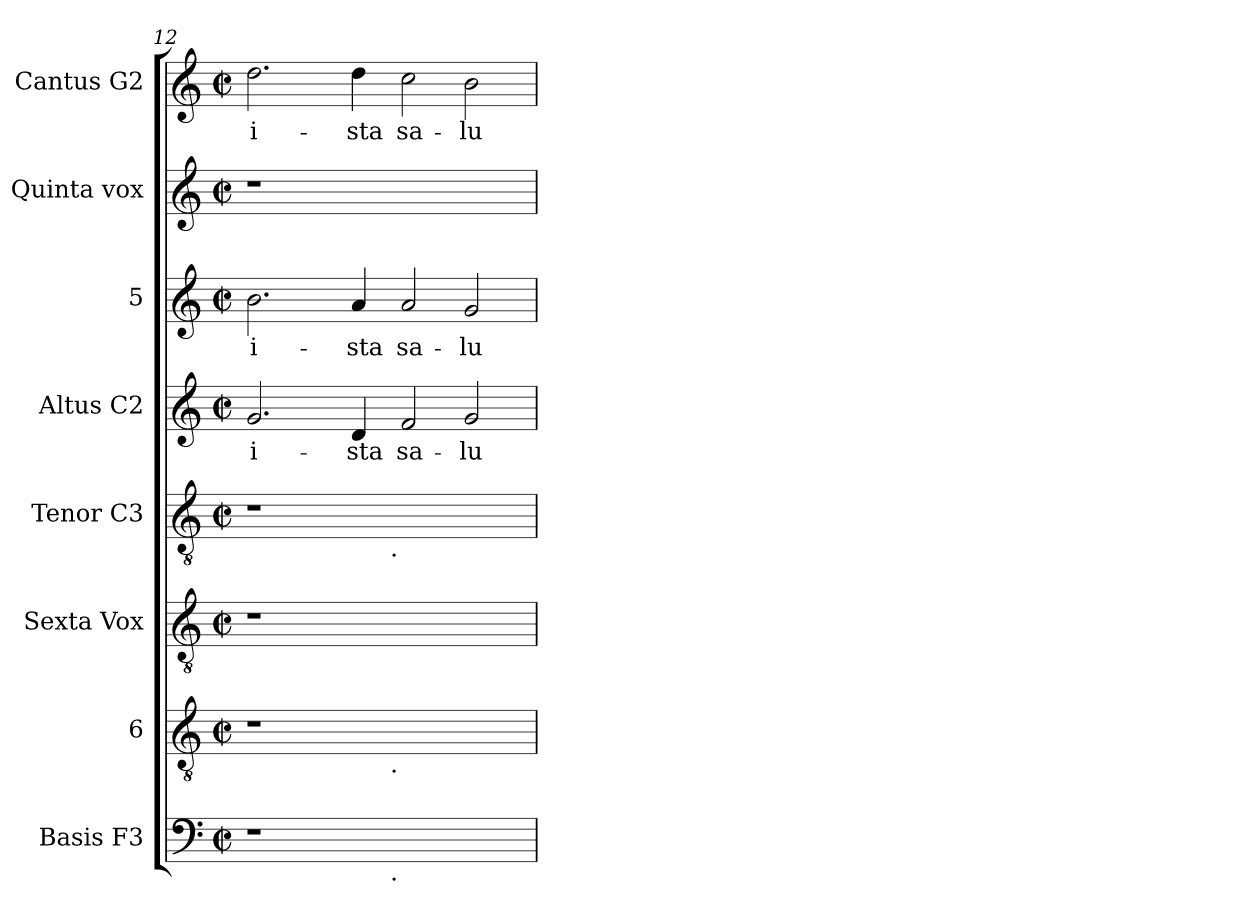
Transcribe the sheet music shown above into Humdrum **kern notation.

**kern	**kern	**kern	**kern	**kern	**text	**kern	**text	**kern	**kern	**text
*part8	*part7	*part6	*part5	*part4	*part4	*part3	*part3	*part2	*part1	*part1
*staff8	*staff7	*staff6	*staff5	*staff4	*staff4	*staff3	*staff3	*staff2	*staff1	*staff1
*I"Basis  F3	*I"6	*I"Sexta  Vox	*I"Tenor  C3	*I"Altus  C2	*	*I"5	*	*I"Quinta  vox	*I"Cantus  G2	*
*I'B	*	*	*I'T	*I'A	*	*	*	*	*I'C	*
*clefF4	*clefGv2	*clefGv2	*clefGv2	*clefG2	*	*clefG2	*	*clefG2	*clefG2	*
*k[]	*k[]	*k[]	*k[]	*k[]	*	*k[]	*	*k[]	*k[]	*
*C:	*C:	*C:	*C:	*C:	*	*C:	*	*C:	*C:	*
*M2/2	*M2/2	*M2/2	*M2/2	*M2/2	*	*M2/2	*	*M2/2	*M2/2	*
*met(c|)	*met(c|)	*met(c|)	*met(c|)	*met(c|)	*	*met(c|)	*	*met(c|)	*met(c|)	*
=12	=12	=12	=12	=12	=12	=12	=12	=12	=12	=12
!	!	!	!	!	!LO:LY:b:cj	!	!LO:LY:b:cj	!	!	!LO:LY:b:cj
*^	*^	*	*^	*	*	*	*	*	*	*
1r	2ryy	1r	2ryy	1r	1r	2ryy	2.g/	i-	2.b\	i-	1r	2.dd\	i-
.	4...ryy	.	4...ryy	.	.	4...ryy	.	.	.	.	.	.	.
!	!	!	!	!	!	!	!	!LO:LY:b:cj	!	!LO:LY:b:cj	!	!	!LO:LY:b:cj
.	.	.	.	.	.	.	4d/	-sta	4a/	-sta	.	4dd\	-sta
!	!	!	!	!	!	!LO:TX:b:t=.	!	!	!	!	!	!	!
!	!	!	!LO:TX:b:t=.	!	!	!	!	!	!	!	!	!	!
!	!LO:TX:b:t=.	!	!	!	!	!	!	!	!	!	!	!	!
.	1ryy	.	1ryy	.	.	1ryy	.	.	.	.	.	.	.
!	!	!	!	!	!	!	!	!LO:LY:b:cj	!	!LO:LY:b:cj	!	!	!LO:LY:b:cj
1ryy	.	1ryy	.	1ryy	1ryy	.	2f/	sa-	2a/	sa-	1ryy	2cc\	sa-
!	!	!	!	!	!	!	!	!LO:LY:b:cj	!	!LO:LY:b:cj	!	!	!LO:LY:b:cj
.	.	.	.	.	.	.	2g/	-lu-	2g/	-lu-	.	2b\	-lu-
.	32ryy	.	32ryy	.	.	32ryy	.	.	.	.	.	.	.
*v	*v	*	*	*	*v	*v	*	*	*	*	*	*	*
*	*v	*v	*	*	*	*	*	*	*	*	*
=	=	=	=	=	=	=	=	=	=	=
*-	*-	*-	*-	*-	*-	*-	*-	*-	*-	*-
